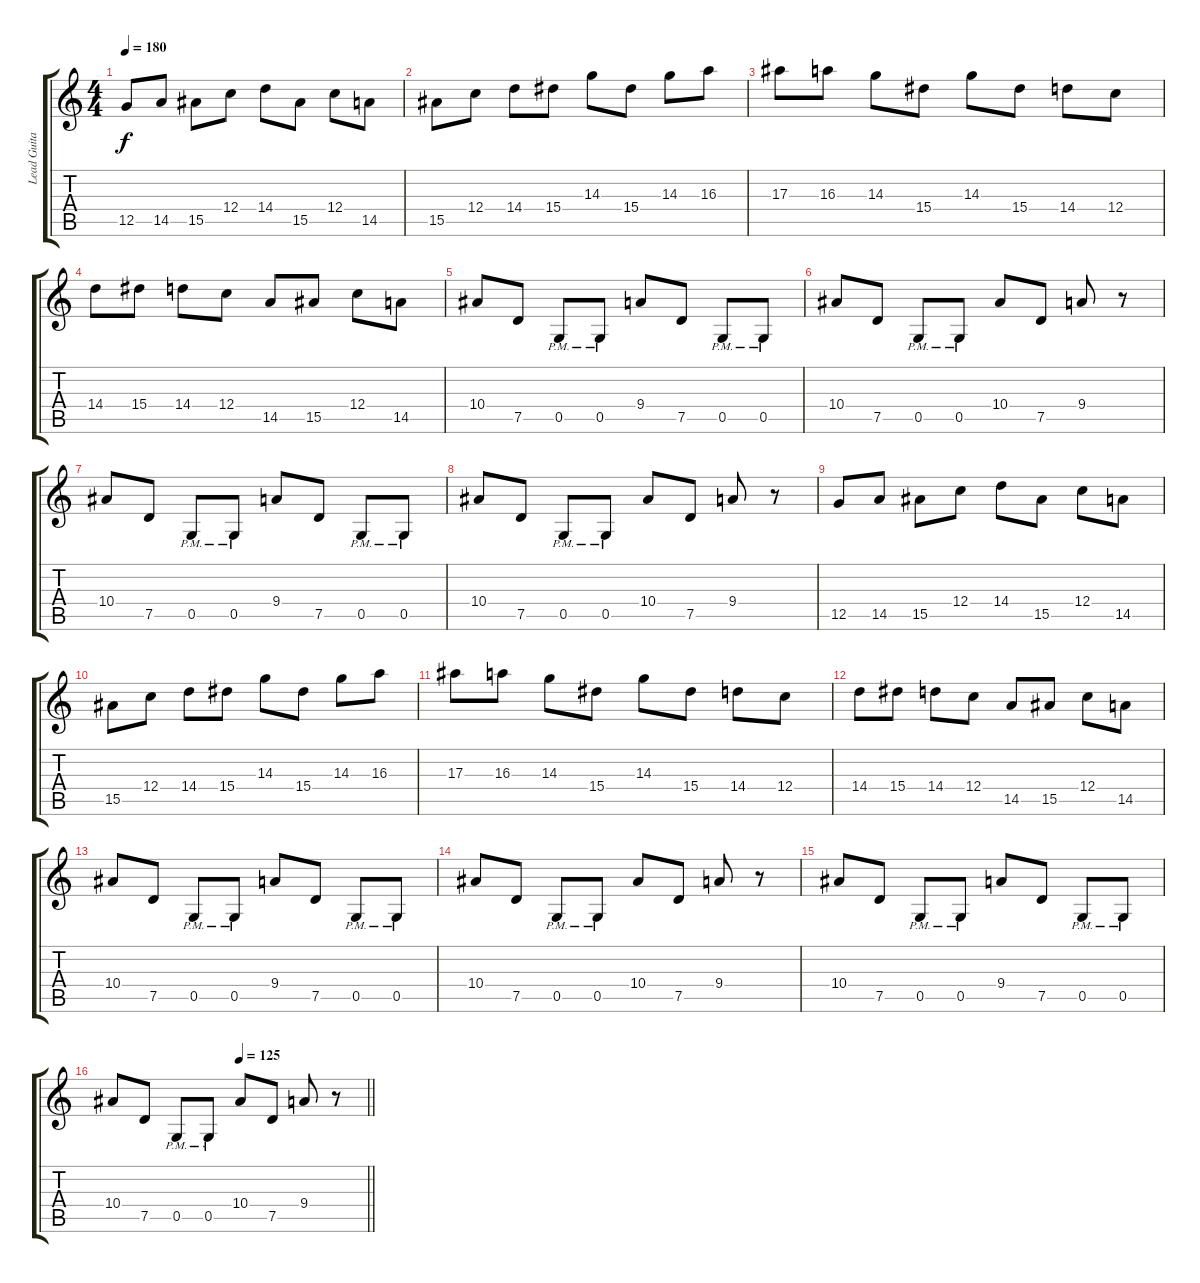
\track ("Lead Guitar" "Lead Guita") {instrument overdrivenguitar}
\staff {score tabs}
\tuning (D4 A3 F3 C3 G2 D2) {hide}
\ts (4 4)
\tempo 180
\clef g2
\ks c
12.5.8{dy f} 14.5.8 15.5.8 12.4.8 14.4.8 15.5.8 12.4.8 14.5.8 |
15.5.8 12.4.8 14.4.8 15.4.8 14.3.8 15.4.8 14.3.8 16.3.8 |
17.3.8 16.3.8 14.3.8 15.4.8 14.3.8 15.4.8 14.4.8 12.4.8 |
14.4.8 15.4.8 14.4.8 12.4.8 14.5.8 15.5.8 12.4.8 14.5.8 |
10.4.8 7.5.8 0.5{pm}.8 0.5{pm}.8 9.4.8 7.5.8 0.5{pm}.8 0.5{pm}.8 |
10.4.8 7.5.8 0.5{pm}.8 0.5{pm}.8 10.4.8 7.5.8 9.4.8 r.8 |
10.4.8 7.5.8 0.5{pm}.8 0.5{pm}.8 9.4.8 7.5.8 0.5{pm}.8 0.5{pm}.8 |
10.4.8 7.5.8 0.5{pm}.8 0.5{pm}.8 10.4.8 7.5.8 9.4.8 r.8 |
12.5.8 14.5.8 15.5.8 12.4.8 14.4.8 15.5.8 12.4.8 14.5.8 |
15.5.8 12.4.8 14.4.8 15.4.8 14.3.8 15.4.8 14.3.8 16.3.8 |
17.3.8 16.3.8 14.3.8 15.4.8 14.3.8 15.4.8 14.4.8 12.4.8 |
14.4.8 15.4.8 14.4.8 12.4.8 14.5.8 15.5.8 12.4.8 14.5.8 |
10.4.8 7.5.8 0.5{pm}.8 0.5{pm}.8 9.4.8 7.5.8 0.5{pm}.8 0.5{pm}.8 |
10.4.8 7.5.8 0.5{pm}.8 0.5{pm}.8 10.4.8 7.5.8 9.4.8 r.8 |
10.4.8 7.5.8 0.5{pm}.8 0.5{pm}.8 9.4.8 7.5.8 0.5{pm}.8 0.5{pm}.8 |
\tempo (125 0.5)
\barLineRight lightlight
10.4.8 7.5.8 0.5{pm}.8 0.5{pm}.8 10.4.8 7.5.8 9.4.8 r.8
